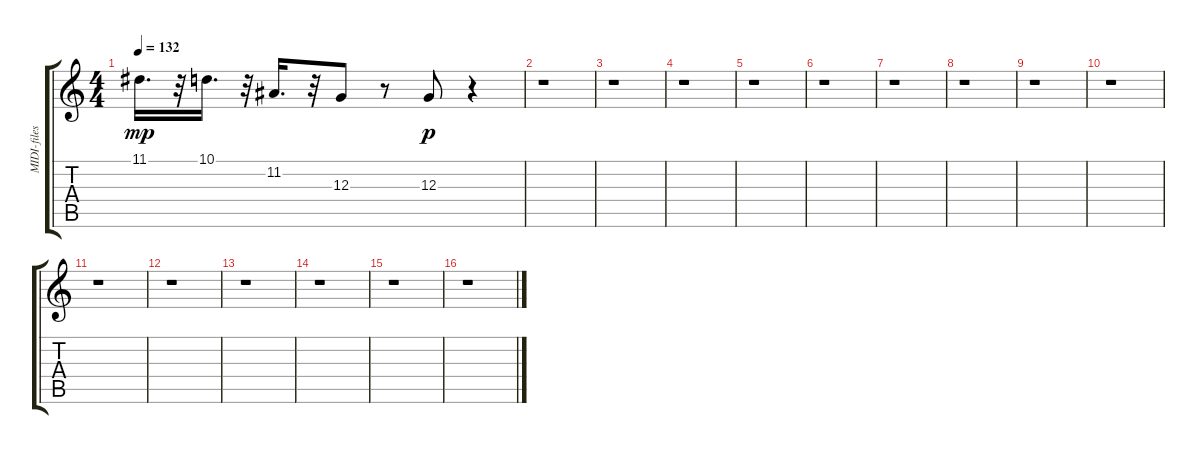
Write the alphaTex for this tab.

\track ("MIDI-files" "MIDI-files") {instrument synthbrass2}
\staff {score tabs}
\tuning (E4 B3 G3 D3 A2 E2) {hide}
\ts (4 4)
\tempo 132
\clef g2
\ks c
11.1.16{d dy mp} r.32 10.1.16{d} r.32 11.2.16{d} r.32 12.3.8 r.8 12.3.8{dy p} r.4 |
r.1 |
r.1 |
r.1 |
r.1 |
r.1 |
r.1 |
r.1 |
r.1 |
r.1 |
r.1 |
r.1 |
r.1 |
r.1 |
r.1 |
r.1
